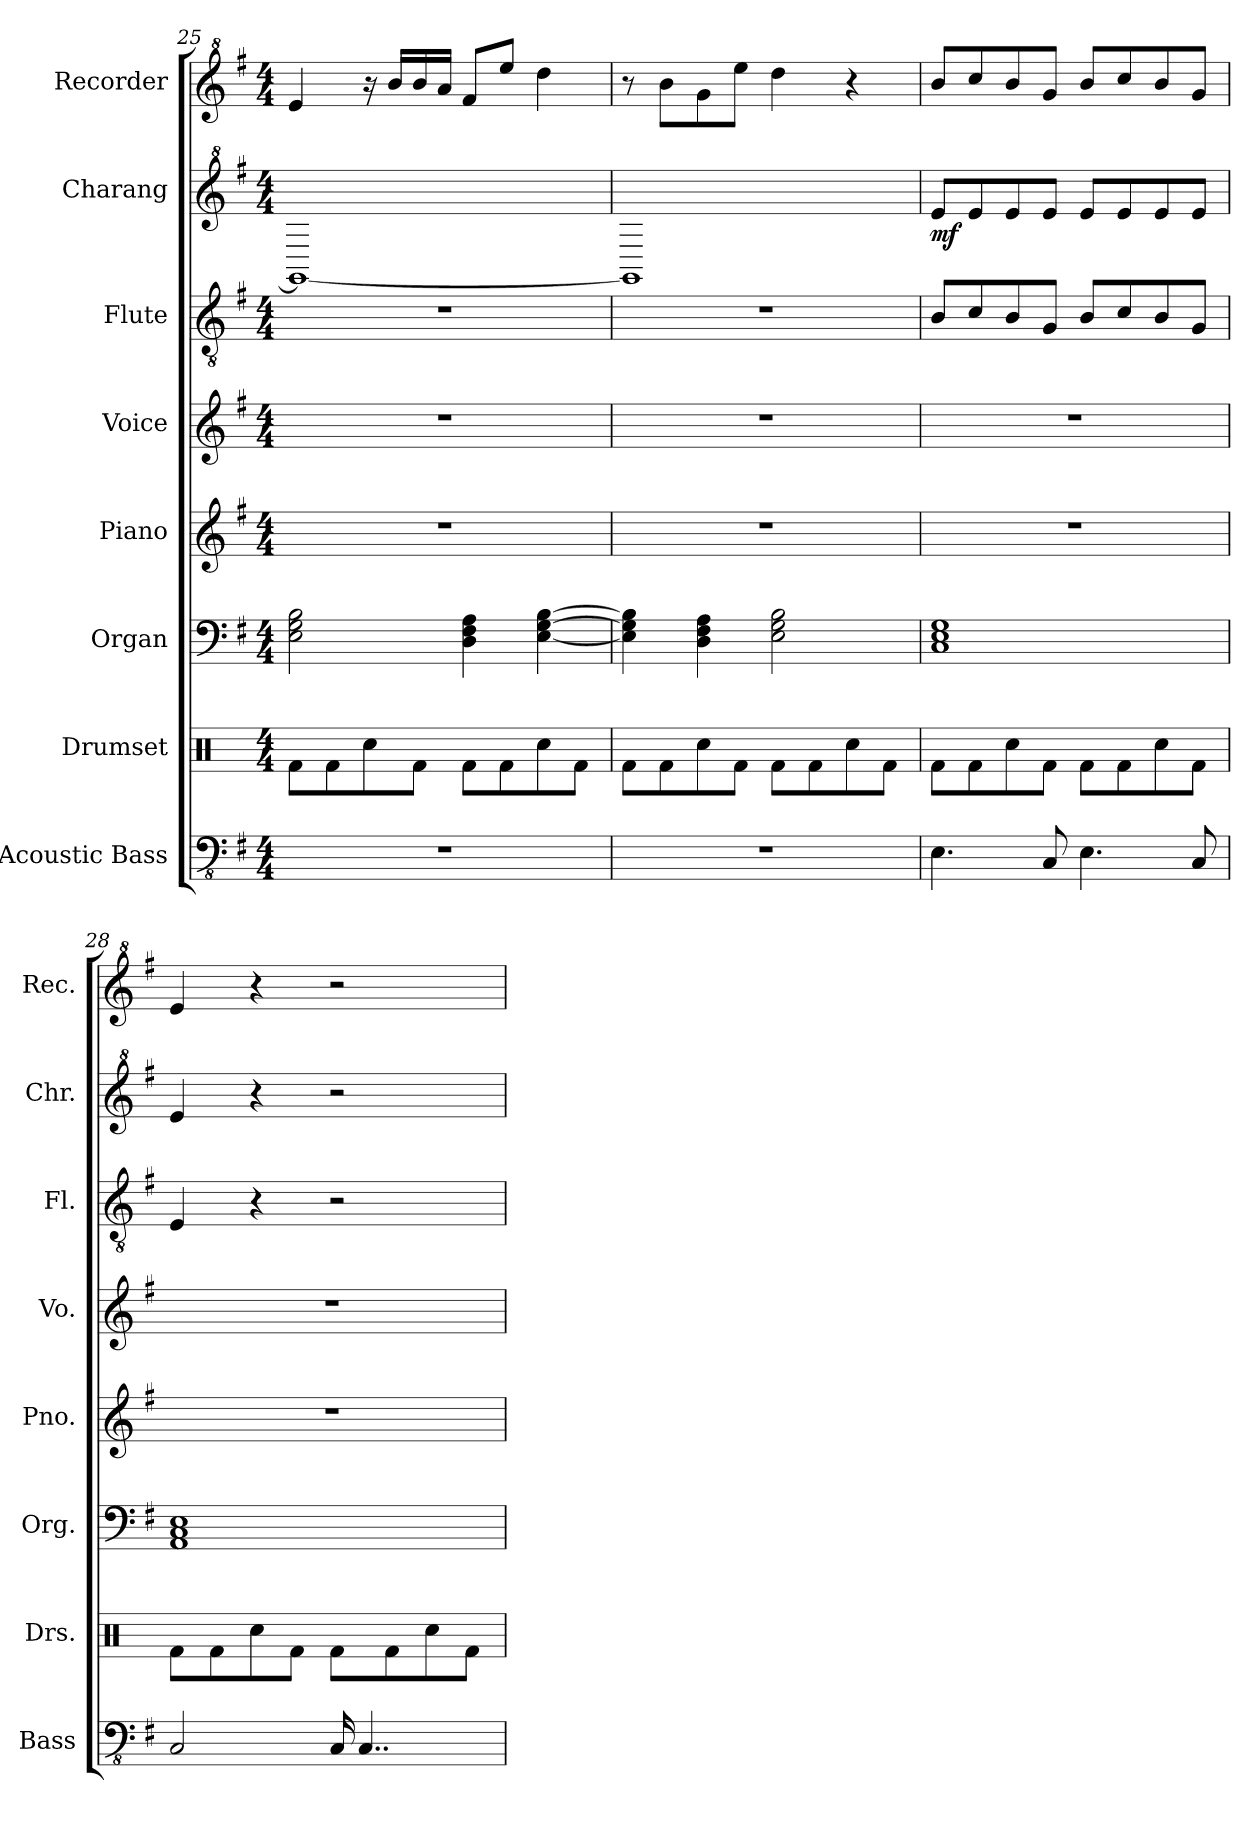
**kern	**kern	**kern	**kern	**kern	**kern	**kern	**dynam	**kern
*part8	*part7	*part6	*part5	*part4	*part3	*part2	*part2	*part1
*staff8	*staff7	*staff6	*staff5	*staff4	*staff3	*staff2	*staff2	*staff1
*I"Acoustic Bass	*I"Drumset	*I"Organ	*I"Piano	*I"Voice	*I"Flute	*I"Charang	*	*I"Recorder
*I'Bass	*I'Drs.	*I'Org.	*I'Pno.	*I'Vo.	*I'Fl.	*I'Chr.	*	*I'Rec.
!!LO:PB:g=z
*clefFv4	*clefX	*clefF4	*clefG2	*clefG2	*clefGv2	*clefG^2	*	*clefG^2
*k[f#]	*k[]	*k[f#]	*k[f#]	*k[f#]	*k[f#]	*k[f#]	*	*k[f#]
*M4/4	*M4/4	*M4/4	*M4/4	*M4/4	*M4/4	*M4/4	*	*M4/4
=25	=25	=25	=25	=25	=25	=25	=25	=25
*	*^	*	*	*	*	*	*	*
1r	1ryy	8Rf\L	2E\ 2G\ 2B\	1r	1r	1r	1G_	.	4ee/
.	.	8Rf\	.	.	.	.	.	.	.
.	.	8Rcc\	.	.	.	.	.	.	16r
.	.	.	.	.	.	.	.	.	16bb/LL
.	.	8Rf\J	.	.	.	.	.	.	16bb/
.	.	.	.	.	.	.	.	.	16aa/JJ
.	.	8Rf\L	4D\ 4F#\ 4A\	.	.	.	.	.	8ff#/L
.	.	8Rf\	.	.	.	.	.	.	8eee/J
.	.	8Rcc\	[4E\ [4G\ [4B\	.	.	.	.	.	4ddd\
.	.	8Rf\J	.	.	.	.	.	.	.
=26	=26	=26	=26	=26	=26	=26	=26	=26	=26
1r	1ryy	8Rf\L	4E\] 4G\] 4B\]	1r	1r	1r	1G]	.	8r
.	.	8Rf\	.	.	.	.	.	.	8bb\L
.	.	8Rcc\	4D\ 4F#\ 4A\	.	.	.	.	.	8gg\
.	.	8Rf\J	.	.	.	.	.	.	8eee\J
.	.	8Rf\L	2E\ 2G\ 2B\	.	.	.	.	.	4ddd\
.	.	8Rf\	.	.	.	.	.	.	.
.	.	8Rcc\	.	.	.	.	.	.	4r
.	.	8Rf\J	.	.	.	.	.	.	.
=27	=27	=27	=27	=27	=27	=27	=27	=27	=27
!	!	!	!	!	!	!	!	!LO:DY:b	!
4.EE\	1ryy	8Rf\L	1C 1E 1G	1r	1r	8B/L	8ee/L	mf	8bb/L
.	.	8Rf\	.	.	.	8c/	8ee/	.	8ccc/
.	.	8Rcc\	.	.	.	8B/	8ee/	.	8bb/
8CC/	.	8Rf\J	.	.	.	8G/J	8ee/J	.	8gg/J
4.EE\	.	8Rf\L	.	.	.	8B/L	8ee/L	.	8bb/L
.	.	8Rf\	.	.	.	8c/	8ee/	.	8ccc/
.	.	8Rcc\	.	.	.	8B/	8ee/	.	8bb/
8CC/	.	8Rf\J	.	.	.	8G/J	8ee/J	.	8gg/J
=28	=28	=28	=28	=28	=28	=28	=28	=28	=28
2CC/	1ryy	8Rf\L	1AA 1C 1E	1r	1r	4E/	4ee/	.	4ee/
.	.	8Rf\	.	.	.	.	.	.	.
.	.	8Rcc\	.	.	.	4r	4r	.	4r
.	.	8Rf\J	.	.	.	.	.	.	.
16CC/	.	8Rf\L	.	.	.	2r	2r	.	2r
4..CC/	.	.	.	.	.	.	.	.	.
.	.	8Rf\	.	.	.	.	.	.	.
.	.	8Rcc\	.	.	.	.	.	.	.
.	.	8Rf\J	.	.	.	.	.	.	.
*	*v	*v	*	*	*	*	*	*	*
=	=	=	=	=	=	=	=	=
*-	*-	*-	*-	*-	*-	*-	*-	*-
